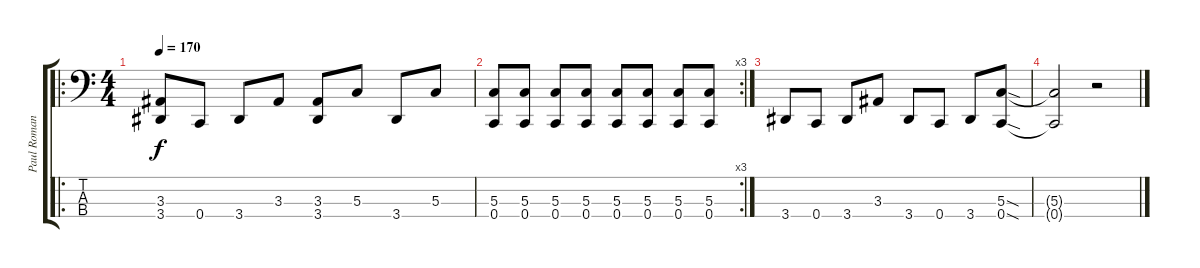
\track ("Paul Romanko" "Paul Roman") {instrument electricbasspick}
\staff {score tabs}
\tuning (F2 C2 G1 C1) {hide}
\ro
\ts (4 4)
\tempo 170
\clef f4
\ks c
(3.3 3.4).8{dy f} 0.4.8 3.4.8 3.3.8 (3.3 3.4).8 5.3.8 3.4.8 5.3.8 |
\rc 3
(5.3 0.4).8 (5.3 0.4).8 (5.3 0.4).8 (5.3 0.4).8 (5.3 0.4).8 (5.3 0.4).8 (5.3 0.4).8 (5.3 0.4).8 |
3.4.8 0.4.8 3.4.8 3.3.8 3.4.8 0.4.8 3.4.8 (5.3{sod} 0.4{sod}).8 |
(5.3{t} 0.4{t}).2 r.2
